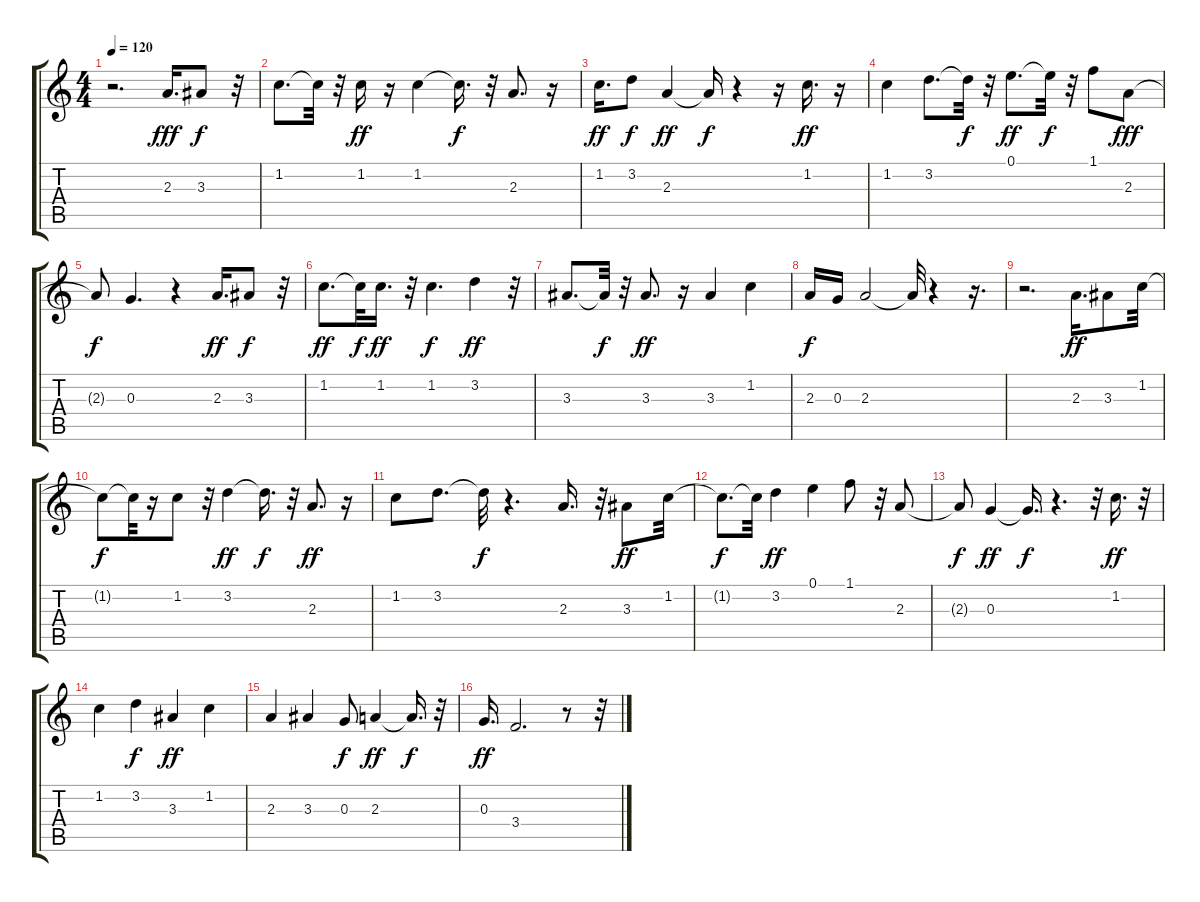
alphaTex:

\track "" {instrument electricguitarjazz}
\staff {score tabs}
\tuning (E4 B3 G3 D3 A2 E2) {hide}
\ts (4 4)
\tempo 120
\clef g2
\ks c
r.2{d dy f} 2.3.16{d dy fff} 3.3.8{dy f} r.32 |
1.2.8{d} 1.2{t}.32 r.32 1.2.16{dy ff} r.16 1.2.4 1.2{t}.16{d dy f} r.32 2.3.8{d} r.16 |
1.2.16{d dy ff} 3.2.8{dy f} 2.3.4{dy ff} 2.3{t}.16{dy f} r.4 r.16 1.2.16{d dy ff} r.16 |
1.2.4 3.2.8{d} 3.2{t}.32{dy f} r.32 0.1.8{d dy ff} 0.1{t}.32{dy f} r.32 1.1.8 2.3.8{dy fff} |
2.3{t}.8{dy f} 0.3.4{d} r.4 2.3.16{d dy ff} 3.3.8{dy f} r.32 |
1.2.8{d dy ff} 1.2{t}.32{dy f} 1.2.16{d dy ff} r.32 1.2.4{d dy f} 3.2.4{dy ff} r.32 |
3.3.8{d} 3.3{t}.32{dy f} r.32 3.3.8{d dy ff} r.16 3.3.4 1.2.4 |
2.3.16{dy f} 0.3.16 2.3.2 2.3{t}.32 r.4 r.16{d} |
r.2{d} 2.3.16{d dy ff} 3.3.8 1.2.32 |
1.2{t}.8{dy f} 1.2{t}.32 r.16 1.2.8 r.32 3.2.4{dy ff} 3.2{t}.16{d dy f} r.32 2.3.8{d dy ff} r.16 |
1.2.8 3.2.8{d} 3.2{t}.32{dy f} r.4{d} 2.3.16{d} r.32 3.3.8{dy ff} 1.2.32 |
1.2{t}.8{d dy f} 1.2{t}.32 3.2.4{dy ff} 0.1.4 1.1.8 r.32 2.3.8 |
2.3{t}.8{dy f} 0.3.4{dy ff} 0.3{t}.16{d dy f} r.4{d} r.32 1.2.16{d dy ff} r.32 |
1.2.4 3.2.4{dy f} 3.3.4{dy ff} 1.2.4 |
2.3.4 3.3.4 0.3.8{dy f} 2.3.4{dy ff} 2.3{t}.16{d dy f} r.32 |
0.3.16{d dy ff} 3.4.2{d} r.8 r.32
